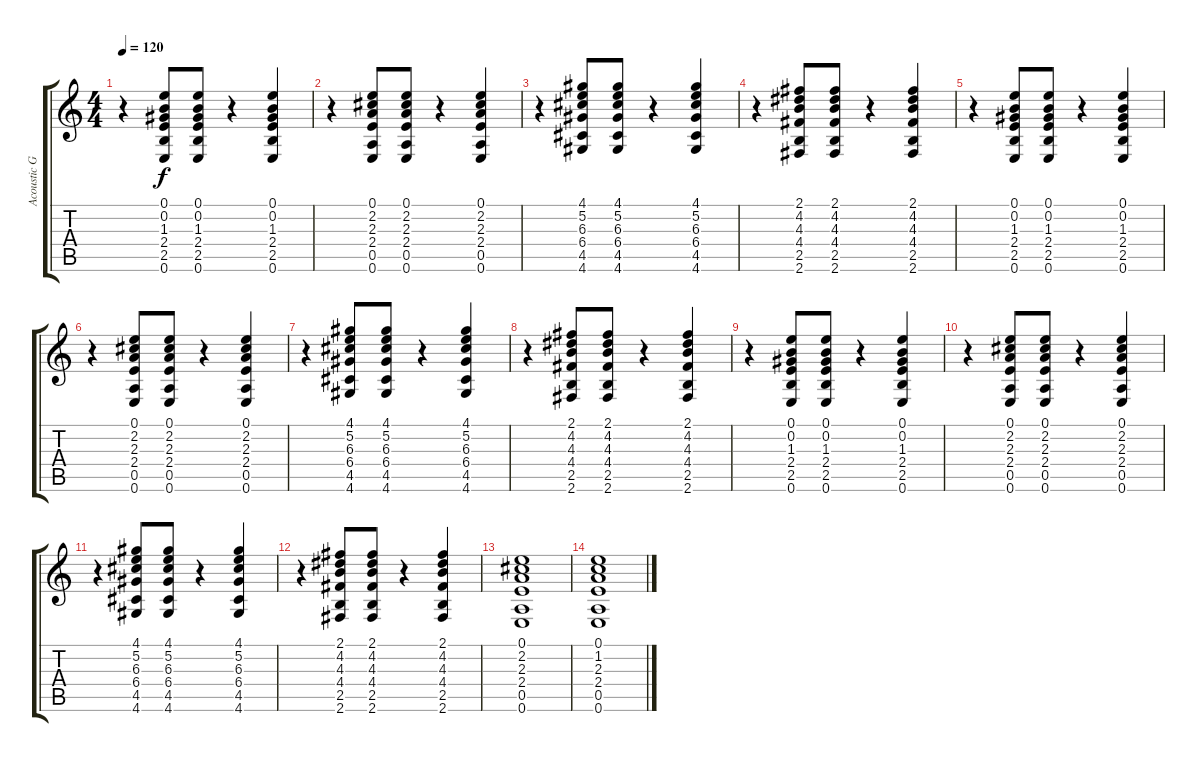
\track ("Acoustic Guitar" "Acoustic G") {instrument acousticguitarnylon}
\staff {score tabs}
\tuning (E4 B3 G3 D3 A2 E2) {hide}
\ts (4 4)
\tempo 120
\clef g2
\ks c
r.4{dy f} (0.1 0.2 1.3 2.4 2.5 0.6).8 (0.1 0.2 1.3 2.4 2.5 0.6).8 r.4 (0.1 0.2 1.3 2.4 2.5 0.6).4 |
r.4 (0.1 2.2 2.3 2.4 0.5 0.6).8 (0.1 2.2 2.3 2.4 0.5 0.6).8 r.4 (0.1 2.2 2.3 2.4 0.5 0.6).4 |
r.4 (4.1 5.2 6.3 6.4 4.5 4.6).8 (4.1 5.2 6.3 6.4 4.5 4.6).8 r.4 (4.1 5.2 6.3 6.4 4.5 4.6).4 |
r.4 (2.1 4.2 4.3 4.4 2.5 2.6).8 (2.1 4.2 4.3 4.4 2.5 2.6).8 r.4 (2.1 4.2 4.3 4.4 2.5 2.6).4 |
r.4 (0.1 0.2 1.3 2.4 2.5 0.6).8 (0.1 0.2 1.3 2.4 2.5 0.6).8 r.4 (0.1 0.2 1.3 2.4 2.5 0.6).4 |
r.4 (0.1 2.2 2.3 2.4 0.5 0.6).8 (0.1 2.2 2.3 2.4 0.5 0.6).8 r.4 (0.1 2.2 2.3 2.4 0.5 0.6).4 |
r.4 (4.1 5.2 6.3 6.4 4.5 4.6).8 (4.1 5.2 6.3 6.4 4.5 4.6).8 r.4 (4.1 5.2 6.3 6.4 4.5 4.6).4 |
r.4 (2.1 4.2 4.3 4.4 2.5 2.6).8 (2.1 4.2 4.3 4.4 2.5 2.6).8 r.4 (2.1 4.2 4.3 4.4 2.5 2.6).4 |
r.4 (0.1 0.2 1.3 2.4 2.5 0.6).8 (0.1 0.2 1.3 2.4 2.5 0.6).8 r.4 (0.1 0.2 1.3 2.4 2.5 0.6).4 |
r.4 (0.1 2.2 2.3 2.4 0.5 0.6).8 (0.1 2.2 2.3 2.4 0.5 0.6).8 r.4 (0.1 2.2 2.3 2.4 0.5 0.6).4 |
r.4 (4.1 5.2 6.3 6.4 4.5 4.6).8 (4.1 5.2 6.3 6.4 4.5 4.6).8 r.4 (4.1 5.2 6.3 6.4 4.5 4.6).4 |
r.4 (2.1 4.2 4.3 4.4 2.5 2.6).8 (2.1 4.2 4.3 4.4 2.5 2.6).8 r.4 (2.1 4.2 4.3 4.4 2.5 2.6).4 |
(0.1 2.2 2.3 2.4 0.5 0.6).1 |
(0.1 1.2 2.3 2.4 0.5 0.6).1
